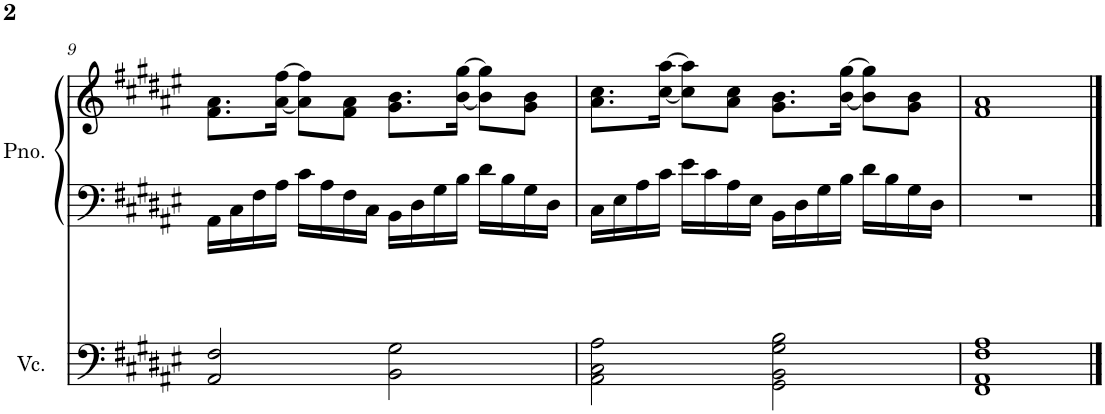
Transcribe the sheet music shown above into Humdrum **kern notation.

**kern	**kern	**kern
*part2	*part1	*part1
*staff3	*staff2	*staff1
*I"Violoncello	*I"Piano	*
*I'Vc.	*I'Pno.	*
!!LO:PB:g=z
*clefF4	*clefF4	*clefG2
*k[f#c#g#d#a#e#]	*k[f#c#g#d#a#e#]	*k[f#c#g#d#a#e#]
*M4/4	*M4/4	*M4/4
=9	=9	=9
2AA#/ 2F#/	16AA#\LL	8.f#\ 8.a#\L
.	16C#\	.
.	16F#\	.
.	16A#\JJ	[16a#\ [16ff#\Jk
.	16c#\LL	8a#\] 8ff#\]L
.	16A#\	.
.	16F#\	8f#\ 8a#\J
.	16C#\JJ	.
2BB\ 2G#\	16BB\LL	8.g#\ 8.b\L
.	16D#\	.
.	16G#\	.
.	16B\JJ	[16b\ [16gg#\Jk
.	16d#\LL	8b\] 8gg#\]L
.	16B\	.
.	16G#\	8g#\ 8b\J
.	16D#\JJ	.
=10	=10	=10
2AA#\ 2C#\ 2A#\	16C#\LL	8.a#\ 8.cc#\L
.	16E#\	.
.	16A#\	.
.	16c#\JJ	[16cc#\ [16aa#\Jk
.	16e#\LL	8cc#\] 8aa#\]L
.	16c#\	.
.	16A#\	8a#\ 8cc#\J
.	16E#\JJ	.
2GG#\ 2BB\ 2G#\ 2B\	16BB\LL	8.g#\ 8.b\L
.	16D#\	.
.	16G#\	.
.	16B\JJ	[16b\ [16gg#\Jk
.	16d#\LL	8b\] 8gg#\]L
.	16B\	.
.	16G#\	8g#\ 8b\J
.	16D#\JJ	.
=11	=11	=11
1FF# 1AA# 1F# 1A#	1r	1f# 1a#
==	==	==
*-	*-	*-
